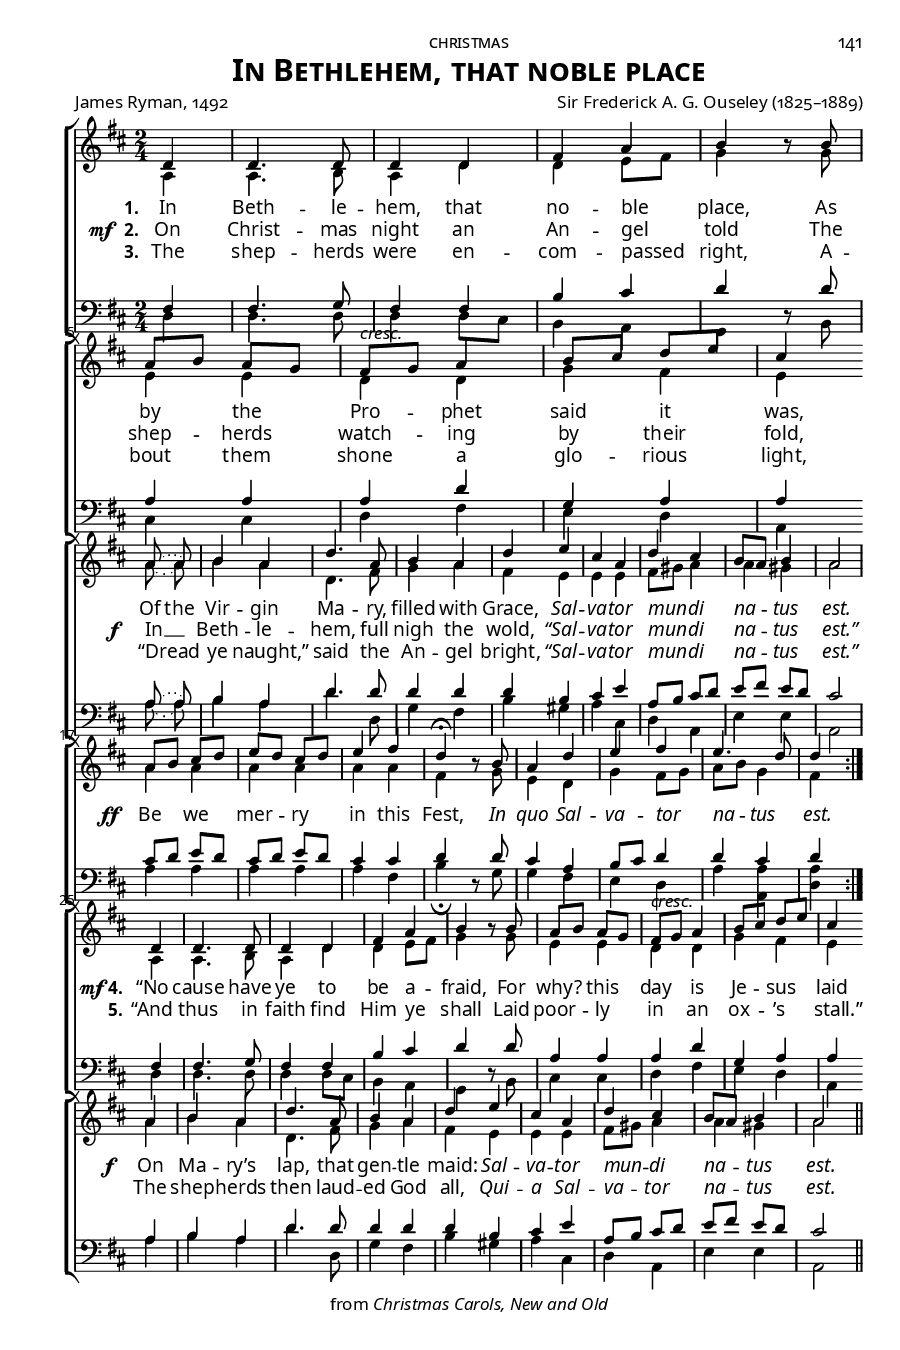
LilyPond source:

\version "2.14.2"
\include "util.ly"
\header {
  title = \markup{\override #'(font-name . "Garamond Premier Pro Semibold"){ \abs-fontsize #15 \smallCapsOldStyle"In Bethlehem, that noble place"}}
  poet = \markup\oldStyleNum"James Ryman, 1492"
  composer = \markup\oldStyleNum"Sir Frederick A. G. Ouseley (1825–1889)"
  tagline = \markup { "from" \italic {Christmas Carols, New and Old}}
}
\paper {
  %print-all-headers = ##f
  paper-height = 9\in
  paper-width = 6\in
  indent = 0\in
  %system-system-spacing = #'((basic-distance . 10) (padding . 0))
  system-system-spacing =
    #'((basic-distance . 0)
       (minimum-distance . 0)
       (padding . -15)
       (stretchability . 100))
  ragged-last-bottom = ##f
  ragged-bottom = ##f
  two-sided = ##t
  inner-margin = 0.5\in
  outer-margin = 0.25\in
  top-margin = 0.25\in
  bottom-margin = 0.25\in
  first-page-number = #141
  print-first-page-number = ##t
  headerLine = \markup{\override #'(font-name . "Garamond Premier Pro") \smallCapsOldStyle"christmas"}
  oddHeaderMarkup = \markup\fill-line{
     \override #'(font-name . "Garamond Premier Pro")\abs-fontsize #8.5
     \combine 
        \fill-line{"" \on-the-fly #print-page-number-check-first
        \oldStylePageNum""
        }
        \fill-line{\headerLine}
  }
  evenHeaderMarkup = \markup {
     \override #'(font-name . "Garamond Premier Pro")\abs-fontsize #8.5
     \combine
        \on-the-fly #print-page-number-check-first
        \oldStylePageNum""
        \fill-line{\headerLine}
  }
}
#(set-global-staff-size 15) \paper{ #(define fonts (make-pango-font-tree "GoudyOlSt BT" "Garamond Premier Pro" "Garamond Premier Pro" (/ 15 20))) }
global = {
  \key d \major
  \time 2/4
  \autoBeamOff
  \override DynamicLineSpanner #'staff-padding = #0.0
  \override DynamicLineSpanner #'Y-extent = #'(-1 . 1)
}

sopMusic = \relative c' {
  \partial 4 d4 |
  d4. d8 |
  d4 d |
  fis a |
  b b8\rest b |
  a[ b] a[ g] |
  
  fis[^\markup\italic"cresc." g] a4 |
  b8[ cis] d[ e] |
  cis4 \bar""\break \slurDotted a8( a) |
  b4 a |
  d4. a8 |
  b4 a |
  
  d e |
  cis a |
  d cis |
  b8[ a] b4 |
  a2 | \break
  a8[ b] cis[ d] |
  
  e[ d] cis[ d] |
  e4 fis |
  d\fermata b8\rest b |
  a4 d |
  e fis |
  e4. d8 |
  \partial 4 d4 \bar ":|" \break
  
  
  
  \partial 4 d,4 |
  d4. d8 |
  d4 d |
  fis a |
  b b8\rest b |
  a[ b] a[ g] |
  
  fis[^\markup\italic"cresc." g] a4 |
  b8[ cis] d[ e] |
  cis4 \bar""\break a4 |
  b4 a |
  d4. a8 |
  b4 a |
  
  d e |
  cis a |
  d cis |
  b8[ a] b4 |
  a2 \bar "||"
}
sopWords = \lyricmode {
  
}

altoMusic = \relative c' {
  a4 |
  a4. b8 |
  a4 d |
  d e8[ fis] |
  g4 s8 g |
  e4 e |
  
  d d |
  g fis |
  e \slurDotted a8( a) |
  b4 a |
  d,4. fis8 |
  g4 a |
  
  fis e |
  e e |
  fis8[ gis] a4 |
  a gis |
  a2 |
  a4 a |
  
  a a |
  a a 
  fis s8 g |
  e4 d |
  g fis8[ g] |
  a[ b] g4 |
  fis4 |
  
  
  
  a,4 |
  a4. b8 |
  a4 d |
  d e8[ fis] |
  g4 s8 g |
  e4 e |
  
  d d |
  g fis |
  e a4 |
  b4 a |
  d,4. fis8 |
  g4 a |
  
  fis e |
  e e |
  fis8[ gis] a4 |
  a gis |
  a2 |
}
altoWords = {
  \dropLyricsV
  \lyricmode {
    \set stanza = #"1. "
    In Beth -- le -- hem, that no -- ble place,
    As by the Pro -- phet said it was,
    \set ignoreMelismata = ##t
    Of the
    \unset ignoreMelismata
    Vir -- gin Ma -- ry, filled with Grace,
    \markup\italic Sal -- \markup\italic va -- \markup\italic tor \markup\italic mun --
    \set associatedVoice = "sopranos"
    \markup\italic di \markup\italic na -- \markup\italic tus
    \unset associatedVoice
    \markup\italic est.
    
  }
  \set stanza = \markup\dynamic"ff  "
  \lyricmode {
    Be we mer -- ry in this Fest,
    \markup\italic In \markup\italic quo \markup\italic Sal -- \markup\italic va -- \markup\italic tor \markup\italic na -- \markup\italic tus \markup\italic est.
    
  }
  \set stanza = \markup{\dynamic" mf" "4."}
  \lyricmode{
    “No cause have ye to be a -- fraid,
    For why? this day is Je -- sus laid
  }
  \set stanza = \markup\dynamic"f  "
  \lyricmode{
    On Ma -- ry’s lap, that gen -- tle maid:
    \markup\italic Sal -- \markup\italic va -- \markup\italic tor \markup\italic mun --
    \set associatedVoice = "sopranos"
    \markup\italic di \markup\italic na -- \markup\italic tus \markup\italic est.
    \unset associatedVoice
  }
}
altoWordsII = {
  \dropLyricsV
  \set stanza = \markup{\dynamic"mf " "2. "}
  \lyricmode {
    On Christ -- mas night an An -- gel told
    The shep -- herds watch -- ing by their fold,
  }
  \set stanza = \markup\dynamic"f  "
  \lyricmode{
    In __ Beth -- le -- hem, full nigh the wold,
    \markup\italic “Sal -- \markup\italic va -- \markup\italic tor \markup\italic mun --
    \set associatedVoice = "sopranos"
    \markup\italic di \markup\italic na -- \markup\italic tus \markup\italic est.”
    \unset associatedVoice
    
    \repeat unfold 15 \skip1
    
    \set stanza = #"5."
    “And thus in faith find Him ye shall
    Laid poor -- ly in an ox -- ’s stall.”
    The shep -- herds then laud -- ed God all,
    \markup\italic Qui -- \markup\italic a \markup\italic Sal -- \markup\italic va --
    \set associatedVoice = "sopranos"
    \markup\italic tor \markup\italic na -- \markup\italic tus \markup\italic est.
    \unset associatedVoice
  }
}
altoWordsIII = \lyricmode {
  \dropLyricsV
  \set stanza = #"3. "
  The shep -- herds were en -- com -- passed right,
  A -- bout them shone a glo -- rious light,
  “Dread ye naught,” said the An -- gel bright,
  \markup\italic “Sal -- \markup\italic va -- \markup\italic tor \markup\italic mun --
  \set associatedVoice = "sopranos"
  \markup\italic di \markup\italic na -- \markup\italic tus \markup\italic est.”
  
}
altoWordsIV = \lyricmode {
}
altoWordsV = \lyricmode {
}
altoWordsVI = \lyricmode {
  \set stanza = #"6. "
  \set ignoreMelismata = ##t
}
tenorMusic = \relative c' {
  fis,4 |
  fis4. g8 |
  fis4 fis |
  b cis |
  d4 s8 d |
  a4 a |
  
  a d |
  g, a |
  a \slurDotted a8( a) |
  b4 a |
  d4. d8 |
  d4 d |
  
  d b |
  cis e |
  a,8[ b] cis[ d] |
  e[ fis] e[ d] |
  cis2 |
  cis8[ d] e[ d] |
  
  cis[ d] e[ d] |
  cis4 cis |
  d s8 d |
  cis4 a |
  b8[ cis] d4 |
  d cis |
  d |
  
  
  
  fis,4 |
  fis4. g8 |
  fis4 fis |
  b cis |
  d4 s8 d |
  a4 a |
  
  a d |
  g, a |
  a a4 |
  b4 a |
  d4. d8 |
  d4 d |
  
  d b |
  cis e |
  a,8[ b] cis[ d] |
  e[ fis] e[ d] |
  cis2 |
}
tenorWords = \lyricmode {

}

bassMusic = \relative c {
  d4 |
  d4. d8 |
  d4 d8[ cis] |
  b4 a |
  g4 d'8\rest b |
  cis4 cis |
  
  d fis |
  e d |
  a \slurDotted a'8( a) |
  b4 a |
  d4. d,8 |
  g4 fis |
  
  b gis |
  a cis, |
  d a |
  e' e |
  a,2 |
  a'4 a |
  
  a a |
  a fis |
  b\fermata d,8\rest g |
  g4 fis |
  e d |
  a' <a a,> |
  <a d,> |
  
  
  
  d,4 |
  d4. d8 |
  d4 d8[ cis] |
  b4 a |
  g4 d'8\rest b |
  cis4 cis |
  
  d fis |
  e d |
  a a'4 |
  b4 a |
  d4. d,8 |
  g4 fis |
  
  b gis |
  a cis, |
  d a |
  e' e |
  a,2 |
}
bassWords = \lyricmode {

}

pianoRH = \relative c' {
  
}
pianoLH = \relative c' {
  
}

\score {
  <<
   \new ChoirStaff <<
%    \new Lyrics = sopranos \with { \override VerticalAxisGroup #'nonstaff-relatedstaff-spacing = #'((basic-distance . 1)) }
    \new Staff = women <<
      \new Voice = "sopranos" { \voiceOne << \global \sopMusic >> }
      \new Voice = "altos" { \voiceTwo << \global \altoMusic >> }
    >>
   \new Staff = men <<
      \clef bass
      \new Voice = "tenors" { \voiceOne << \global \tenorMusic >> }
      \new Voice = "basses" { \voiceTwo << \global \bassMusic >> }
    >>
    \new Lyrics \with { alignAboveContext = #"women" \override VerticalAxisGroup #'nonstaff-relatedstaff-spacing = #'((basic-distance . 1))} \lyricsto "sopranos" \sopWords
     \new Lyrics = "altosVI"  \with { alignBelowContext = #"women" \override VerticalAxisGroup #'nonstaff-relatedstaff-spacing = #'((basic-distance . 1))} \lyricsto "altos" \altoWordsVI
    \new Lyrics = "altosV"  \with { alignBelowContext = #"women" \override VerticalAxisGroup #'nonstaff-relatedstaff-spacing = #'((basic-distance . 1))} \lyricsto "altos" \altoWordsV
    \new Lyrics = "altosIV"  \with { alignBelowContext = #"women" \override VerticalAxisGroup #'nonstaff-relatedstaff-spacing = #'((basic-distance . 1))} \lyricsto "altos" \altoWordsIV
    \new Lyrics = "altosIII"  \with { alignBelowContext = #"women" \override VerticalAxisGroup #'nonstaff-relatedstaff-spacing = #'((basic-distance . 1))} \lyricsto "altos" \altoWordsIII
    \new Lyrics = "altosII"  \with { alignBelowContext = #"women" \override VerticalAxisGroup #'nonstaff-relatedstaff-spacing = #'((basic-distance . 1))} \lyricsto "altos" \altoWordsII
    \new Lyrics = "altos"  \with { alignBelowContext = #"women" \override VerticalAxisGroup #'nonstaff-relatedstaff-spacing = #'((basic-distance . 1)) } \lyricsto "altos" \altoWords
    \new Lyrics \with { alignAboveContext = #"men" \override VerticalAxisGroup #'nonstaff-relatedstaff-spacing = #'((basic-distance . 1)) } \lyricsto "tenors" \tenorWords
    \new Lyrics \with { alignBelowContext = #"men" \override VerticalAxisGroup #'nonstaff-relatedstaff-spacing = #'((basic-distance . 1)) } \lyricsto "basses" \bassWords
  >>
%    \new PianoStaff << \new Staff { \new Voice { \pianoRH } } \new Staff { \clef "bass" \pianoLH } >>
  >>
  \layout {
    \context {
      \Score
      %\override SpacingSpanner #'base-shortest-duration = #(ly:make-moment 1 8)
      %\override SpacingSpanner #'common-shortest-duration = #(ly:make-moment 1 4)
    }
    \context {
      % Remove all empty staves
      % \Staff \RemoveEmptyStaves \override VerticalAxisGroup #'remove-first = ##t
    }
    \context {
      \Lyrics
      \override LyricText #'X-offset = #center-on-word
    }
  }
  \midi {
    \tempo 4 = 105
    \set Staff.midiInstrument = "flute"
  
    \context {
      \Voice
      \remove "Dynamic_performer"
    }
  }
}
